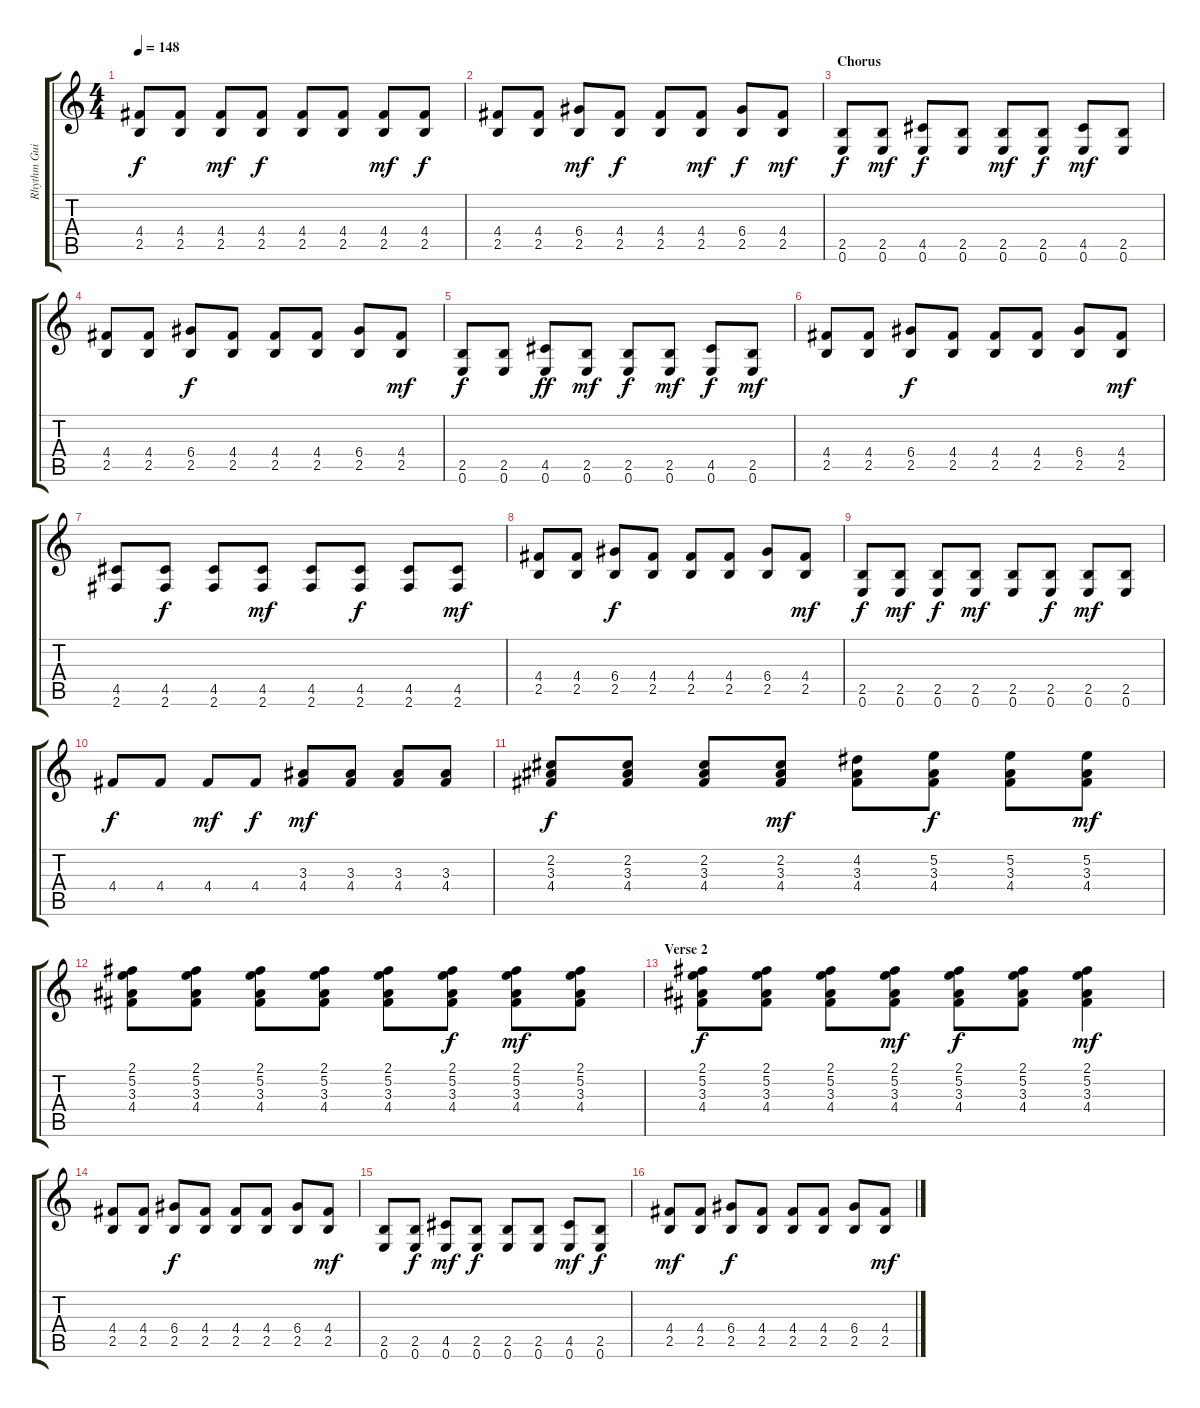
\track ("Rhythm Guitar and Solo" "Rhythm Gui") {instrument electricguitarclean}
\staff {score tabs}
\tuning (E4 B3 G3 D3 A2 E2) {hide}
\ts (4 4)
\tempo 148
\clef g2
\ks c
(4.4{t} 2.5{t}).8{dy f} (4.4 2.5).8 (4.4 2.5).8{dy mf} (4.4 2.5).8{dy f} (4.4 2.5).8 (4.4 2.5).8 (4.4 2.5).8{dy mf} (4.4 2.5).8{dy f} |
(4.4 2.5).8 (4.4 2.5).8 (6.4 2.5).8{dy mf} (4.4 2.5).8{dy f} (4.4 2.5).8 (4.4 2.5).8{dy mf} (6.4 2.5).8{dy f} (4.4 2.5).8{dy mf} |
\section ("" "Chorus")
(2.5 0.6).8{dy f} (2.5 0.6).8{dy mf} (4.5 0.6).8{dy f} (2.5 0.6).8 (2.5 0.6).8{dy mf} (2.5 0.6).8{dy f} (4.5 0.6).8{dy mf} (2.5 0.6).8 |
(4.4 2.5).8 (4.4 2.5).8 (6.4 2.5).8{dy f} (4.4 2.5).8 (4.4 2.5).8 (4.4 2.5).8 (6.4 2.5).8 (4.4 2.5).8{dy mf} |
(2.5 0.6).8{dy f} (2.5 0.6).8 (4.5 0.6).8{dy ff} (2.5 0.6).8{dy mf} (2.5 0.6).8{dy f} (2.5 0.6).8{dy mf} (4.5 0.6).8{dy f} (2.5 0.6).8{dy mf} |
(4.4 2.5).8 (4.4 2.5).8 (6.4 2.5).8{dy f} (4.4 2.5).8 (4.4 2.5).8 (4.4 2.5).8 (6.4 2.5).8 (4.4 2.5).8{dy mf} |
(4.5 2.6).8 (4.5 2.6).8{dy f} (4.5 2.6).8 (4.5 2.6).8{dy mf} (4.5 2.6).8 (4.5 2.6).8{dy f} (4.5 2.6).8 (4.5 2.6).8{dy mf} |
(4.4 2.5).8 (4.4 2.5).8 (6.4 2.5).8{dy f} (4.4 2.5).8 (4.4 2.5).8 (4.4 2.5).8 (6.4 2.5).8 (4.4 2.5).8{dy mf} |
(2.5 0.6).8{dy f} (2.5 0.6).8{dy mf} (2.5 0.6).8{dy f} (2.5 0.6).8{dy mf} (2.5 0.6).8 (2.5 0.6).8{dy f} (2.5 0.6).8{dy mf} (2.5 0.6).8 |
4.4.8{dy f} 4.4.8 4.4.8{dy mf} 4.4.8{dy f} (3.3 4.4).8{dy mf} (3.3 4.4).8 (3.3 4.4).8 (3.3 4.4).8 |
(2.2 3.3 4.4).8{dy f} (2.2 3.3 4.4).8 (2.2 3.3 4.4).8 (2.2 3.3 4.4).8{dy mf} (4.2 3.3 4.4).8 (5.2 3.3 4.4).8{dy f} (5.2 3.3 4.4).8 (5.2 3.3 4.4).8{dy mf} |
(2.1 5.2 3.3 4.4).8 (2.1 5.2 3.3 4.4).8 (2.1 5.2 3.3 4.4).8 (2.1 5.2 3.3 4.4).8 (2.1 5.2 3.3 4.4).8 (2.1 5.2 3.3 4.4).8{dy f} (2.1 5.2 3.3 4.4).8{dy mf} (2.1 5.2 3.3 4.4).8 |
\section ("" "Verse 2")
(2.1 5.2 3.3 4.4).8{dy f} (2.1 5.2 3.3 4.4).8 (2.1 5.2 3.3 4.4).8 (2.1 5.2 3.3 4.4).8{dy mf} (2.1 5.2 3.3 4.4).8{dy f} (2.1 5.2 3.3 4.4).8 (2.1 5.2 3.3 4.4).4{dy mf} |
(4.4 2.5).8 (4.4 2.5).8 (6.4 2.5).8{dy f} (4.4 2.5).8 (4.4 2.5).8 (4.4 2.5).8 (6.4 2.5).8 (4.4 2.5).8{dy mf} |
(2.5 0.6).8 (2.5 0.6).8{dy f} (4.5 0.6).8{dy mf} (2.5 0.6).8{dy f} (2.5 0.6).8 (2.5 0.6).8 (4.5 0.6).8{dy mf} (2.5 0.6).8{dy f} |
(4.4 2.5).8{dy mf} (4.4 2.5).8 (6.4 2.5).8{dy f} (4.4 2.5).8 (4.4 2.5).8 (4.4 2.5).8 (6.4 2.5).8 (4.4 2.5).8{dy mf}
